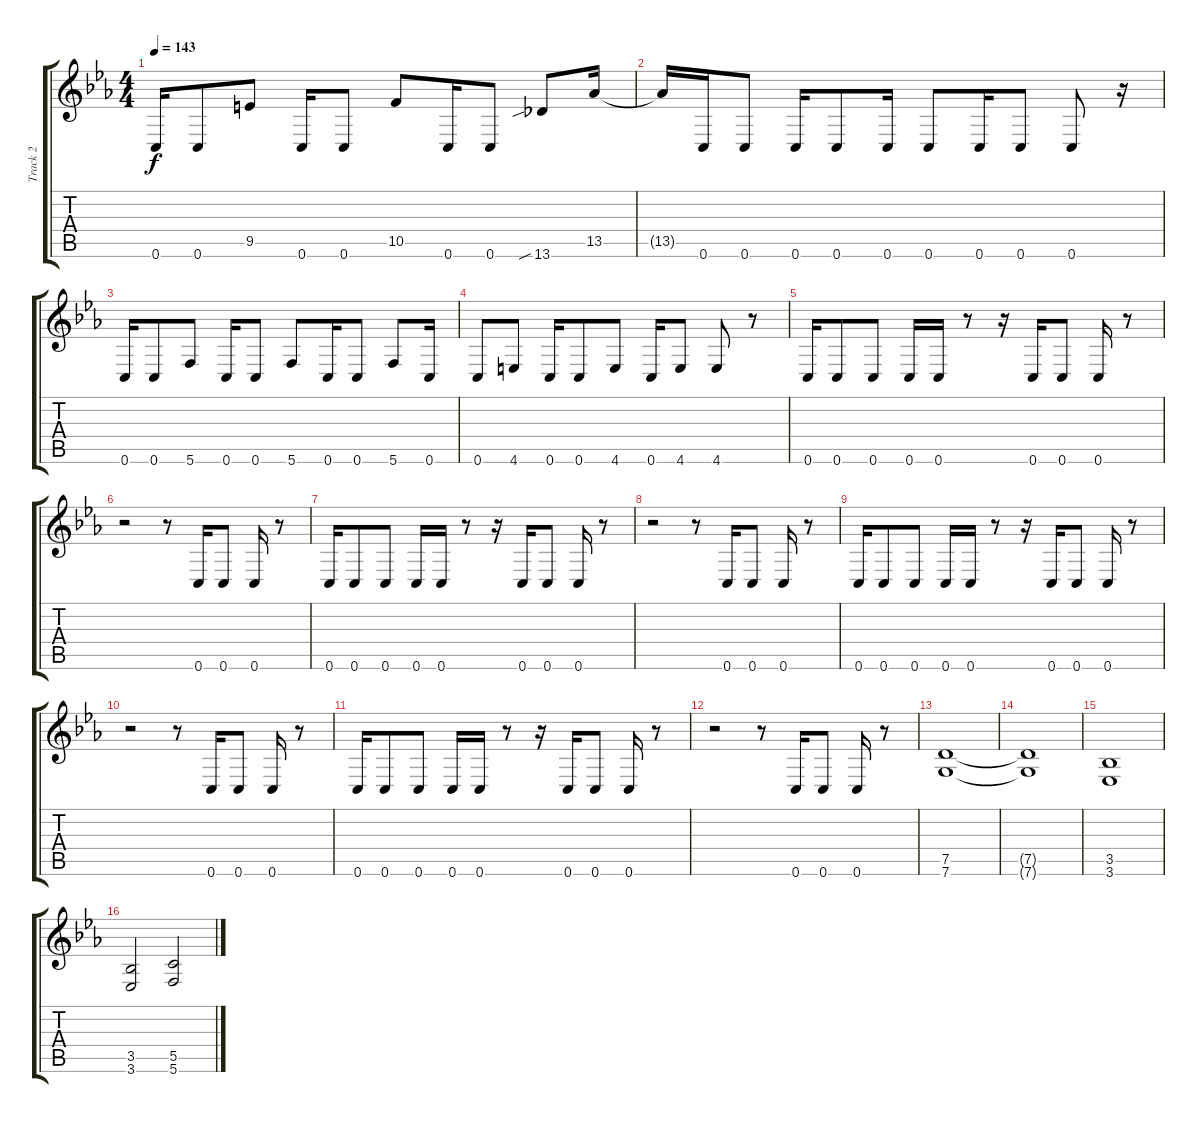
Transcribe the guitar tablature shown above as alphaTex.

\track ("Track 2" "Track 2") {instrument overdrivenguitar}
\staff {score tabs}
\tuning (D4 A3 F3 C3 G2 C2) {hide}
\ts (4 4)
\tempo 143
\clef g2
\ks cminor
0.6.16{dy f} 0.6.8 9.5.8 0.6.16 0.6.8 10.5.8 0.6.16 0.6.8 13.6{sib}.8 13.5.16 |
13.5{t}.16 0.6.16 0.6.8 0.6.16 0.6.8 0.6.16 0.6.8 0.6.16 0.6.8 0.6.8 r.16 |
0.6.16 0.6.8 5.6.8 0.6.16 0.6.8 5.6.8 0.6.16 0.6.8 5.6.8 0.6.16 |
0.6.8 4.6.8 0.6.16 0.6.8 4.6.8 0.6.16 4.6.8 4.6.8 r.8 |
0.6.16 0.6.8 0.6.8 0.6.16 0.6.16 r.8 r.16 0.6.16 0.6.8 0.6.16 r.8 |
r.2 r.8 0.6.16 0.6.8 0.6.16 r.8 |
0.6.16 0.6.8 0.6.8 0.6.16 0.6.16 r.8 r.16 0.6.16 0.6.8 0.6.16 r.8 |
r.2 r.8 0.6.16 0.6.8 0.6.16 r.8 |
0.6.16 0.6.8 0.6.8 0.6.16 0.6.16 r.8 r.16 0.6.16 0.6.8 0.6.16 r.8 |
r.2 r.8 0.6.16 0.6.8 0.6.16 r.8 |
0.6.16 0.6.8 0.6.8 0.6.16 0.6.16 r.8 r.16 0.6.16 0.6.8 0.6.16 r.8 |
r.2 r.8 0.6.16 0.6.8 0.6.16 r.8 |
(7.5 7.6).1 |
(7.5{t} 7.6{t}).1 |
(3.5 3.6).1 |
(3.5 3.6).2 (5.5 5.6).2
